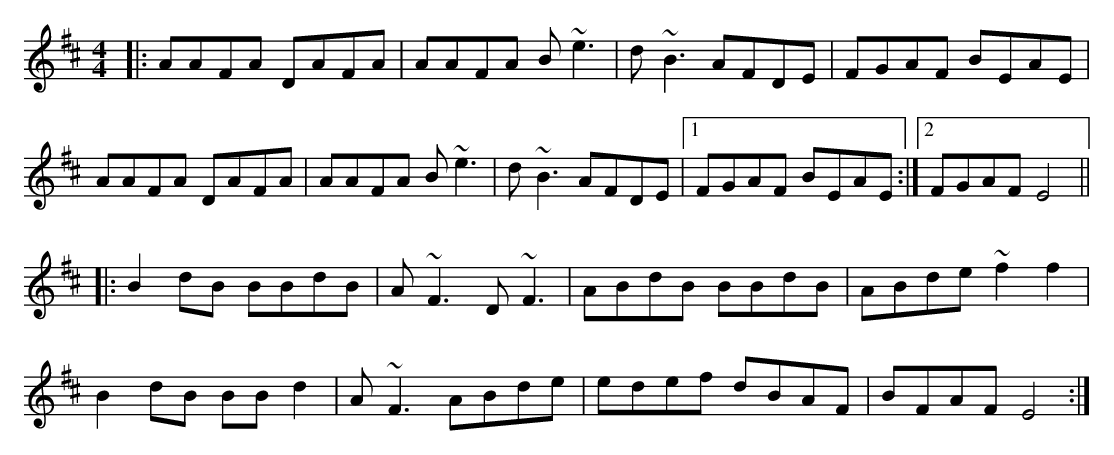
X:1
M:4/4
K:Edor
|:AAFA DAFA|AAFA B~e3|d~B3 AFDE|FGAF BEAE|
AAFA DAFA|AAFA B~e3|d~B3 AFDE|1 FGAF BEAE:|2 FGAF E4||
|:B2dB BBdB|A~F3 D~F3|ABdB BBdB|ABde ~f2f2|
B2dB BBd2|A~F3 ABde|edef dBAF|BFAF E4:|
